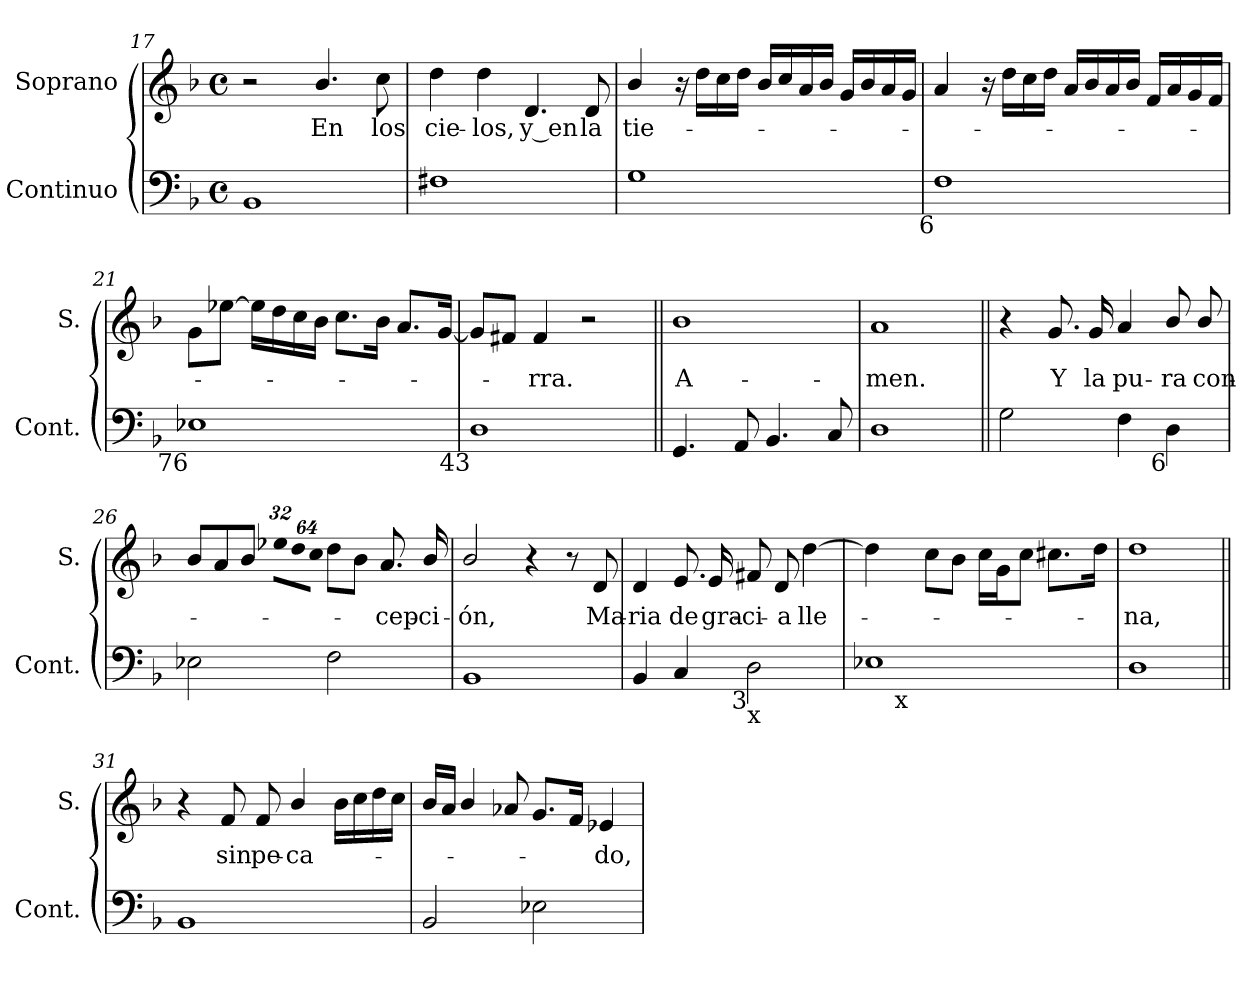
**kern	**kern	**text
*part2	*part1	*part1
*staff2	*staff1	*staff1
*I"Continuo	*I"Soprano	*
*I'Cont.	*I'S.	*
!!LO:LB:g=z
*clefF4	*clefG2	*
*k[b-]	*k[b-]	*
*F:	*F:	*
*M4/4	*M4/4	*
*met(c)	*met(c)	*
=17	=17	=17
1BB-i	2r	.
!	!	!LO:LY:b:color=#000000
.	4.b-i/	En
!	!	!LO:LY:b:color=#000000
.	8cci\	los
=18	=18	=18
!	!	!LO:LY:b:color=#000000
1F#Xi	4ddi\	cie-
!	!	!LO:LY:b:color=#000000
.	4ddi\	-los,
!	!	!LO:LY:b:color=#000000
.	4.di/	y_en
!	!	!LO:LY:b:color=#000000
.	8di/	la
=19	=19	=19
!	!	!LO:LY:b:color=#000000
1Gi	4b-i/	tie-
.	16r	.
.	16ddi\LL	.
.	16cci\	.
.	16ddi\JJ	.
.	16b-i/LL	.
.	16cci/	.
.	16ai/	.
.	16b-i/JJ	.
.	16gi/LL	.
.	16b-i/	.
.	16ai/	.
.	16gi/JJ	.
!!LO:LB:g=z
=20	=20	=20
!LO:TX:b:rj:t=6	!	!
1Fi	4ai/	.
.	16r	.
.	16ddi\LL	.
.	16cci\	.
.	16ddi\JJ	.
.	16ai/LL	.
.	16b-i/	.
.	16ai/	.
.	16b-i/JJ	.
.	16fi/LL	.
.	16ai/	.
.	16gi/	.
.	16fi/JJ	.
=21	=21	=21
!LO:TX:b:rj:t=76	!	!
1E-Xi	8gi\L	.
.	[8ee-Xi\J	.
.	16ee-i\LL]	.
.	16ddi\	.
.	16cci\	.
.	16b-i\JJ	.
.	8.cci\L	.
.	16b-i\Jk	.
.	8.ai/L	.
.	[16gi/Jk	.
=22	=22	=22
!LO:TX:b:rj:t=43	!	!
1Di	8gi/L]	.
.	8f#Xi/J	.
!	!	!LO:LY:b:color=#000000
.	4f#i/	-rra.
.	2r	.
!!LO:PB:g=z
=23||	=23||	=23||
!	!	!LO:LY:b:color=#000000
4.GGi/	1b-i	A-
8AAi/	.	.
4.BB-i/	.	.
8Ci/	.	.
=24	=24	=24
!	!	!LO:LY:b:color=#000000
1Di	1ai	-men.
=25||	=25||	=25||
2Gi\	4r	.
!	!	!LO:LY:b:color=#000000
.	8.gi/	Y
!	!	!LO:LY:b:color=#000000
.	16gi/	la
!	!	!LO:LY:b:color=#000000
4Fi\	4ai/	pu-
!LO:TX:b:rj:t=6	!	!
!	!	!LO:LY:b:color=#000000
4Di\	8b-i/	-ra
!	!	!LO:LY:b:color=#000000
.	8b-i/	con-
=26	=26	=26
2E-Xi\	8b-i/L	.
.	8ai/	.
.	8b-i/J	.
*	*Xbrackettup	*
!	!LO:N:vis=16	!
.	512%21ee-Xi\LL	.
!	!LO:N:vis=16	!
.	1024%43ddi\	.
!	!LO:N:vis=16	!
.	1024%43cci\JJ	.
2Fi\	8ddi\L	.
.	8b-i\J	.
!	!	!LO:LY:b:color=#000000
.	8.ai/	-cep-
!	!	!LO:LY:b:color=#000000
.	16b-i/	-ci-
!!LO:LB:g=z
=27	=27	=27
!	!	!LO:LY:b:color=#000000
1BB-i	2b-i/	-ón,
.	4r	.
.	8r	.
!	!	!LO:LY:b:color=#000000
.	8di/	Ma-
=28	=28	=28
!	!	!LO:LY:b:color=#000000
4BB-i/	4di/	-ria
!	!	!LO:LY:b:color=#000000
4Ci/	8.ei/	de
!	!	!LO:LY:b:color=#000000
.	16ei/	gra-
!LO:TX:b:t=x	!	!
!LO:TX:b:rj:t=3	!	!
!	!	!LO:LY:b:color=#000000
2Di\	8f#Xi/	-ci-
!	!	!LO:LY:b:color=#000000
.	8di/	-a
!	!	!LO:LY:b:color=#000000
.	[4ddi\	lle-
=29	=29	=29
!LO:TX:b:rj:t=76	!	!
*^	*	*
1E-Xi	16ryy	4ddi\]	.
.	64...ryy	.	.
!	!LO:TX:b:t=x	!	!
.	2ryy	.	.
.	.	8cci\L	.
.	.	8b-i\J	.
.	.	16cci\LL	.
.	.	16gi\J	.
.	4ryy	.	.
.	.	8cci\J	.
.	.	8.cc#Xi\L	.
.	8ryy	.	.
.	.	16ddi\Jk	.
.	32ryy	.	.
.	512ryy	.	.
*v	*v	*	*
=30	=30	=30
*^	*	*
!LO:TX:b:t=x	!	!	!
!	!	!	!LO:LY:b:color=#000000
*v	*v	*	*
1Di	1ddi	-na,
!!LO:LB:g=z
=31||	=31||	=31||
1BB-i	4r	.
!	!	!LO:LY:b:color=#000000
.	8fi/	sin
!	!	!LO:LY:b:color=#000000
.	8fi/	pe-
!	!	!LO:LY:b:color=#000000
.	4b-i/	-ca-
.	16b-i\LL	.
.	16cci\	.
.	16ddi\	.
.	16cci\JJ	.
=32	=32	=32
2BB-i/	16b-i/LL	.
.	16ai/JJ	.
.	4b-i/	.
.	8a-Xi/	.
2E-Xi\	8.gi/L	.
.	16fi/Jk	.
!	!	!LO:LY:b:color=#000000
.	4e-Xi/	-do,
=	=	=
*-	*-	*-
